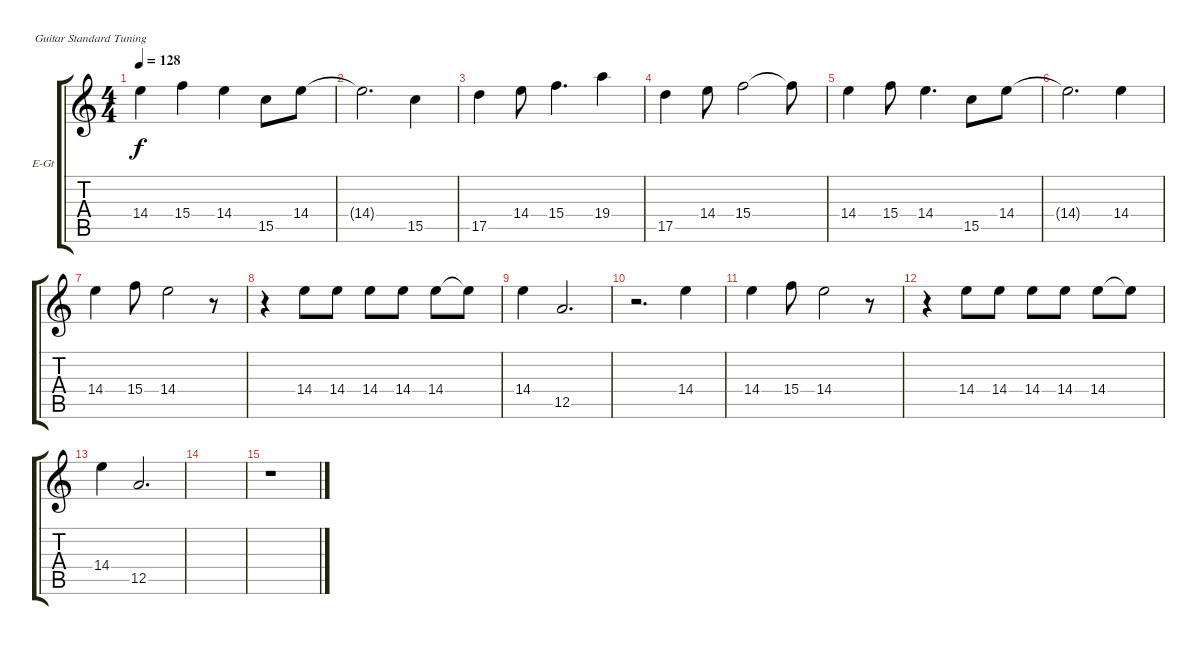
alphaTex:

\defaultSystemsLayout 4
\bracketExtendMode groupsimilarinstruments
\firstSystemTrackNameOrientation horizontal
\otherSystemsTrackNameOrientation horizontal
\track ("Electric Guitar" "E-Gt") {instrument electricguitarclean}
\staff {score tabs}
\tuning (E4 B3 G3 D3 A2 E2)
\ts (4 4)
\tempo 128
\clef g2
\scale
0.333333
\ks c
14.4.4{dy f} 15.4.4 14.4.4 15.5.8 14.4.8 |
\scale
0.333333 14.4{t}.2{d} 15.5.4 |
\scale
0.333333 17.5.4 14.4.8 15.4.4{d} 19.4.4 |
\scale
0.333333 17.5.4 14.4.8 15.4.2 15.4{t}.8 |
\scale
0.333333 14.4.4 15.4.8 14.4.4{d} 15.5.8 14.4.8 |
\scale
0.333333 14.4{t}.2{d} 14.4.4 |
\scale
0.333333 14.4.4 15.4.8 14.4.2 r.8 |
r.4 14.4.8 14.4.8 14.4.8 14.4.8 14.4.8 14.4{t}.8 |
\scale
0.333333 14.4.4 12.5.2{d} |
\scale
0.333333 r.2{d} 14.4.4 |
\scale
0.333333 14.4.4 15.4.8 14.4.2 r.8 |
\scale
0.333333 r.4 14.4.8 14.4.8 14.4.8 14.4.8 14.4.8 14.4{t}.8 |
\scale
0.333333 14.4.4 12.5.2{d} |
\scale
0.333333 |
\scale
0.333333 r.1 |
\scale
0.333333
